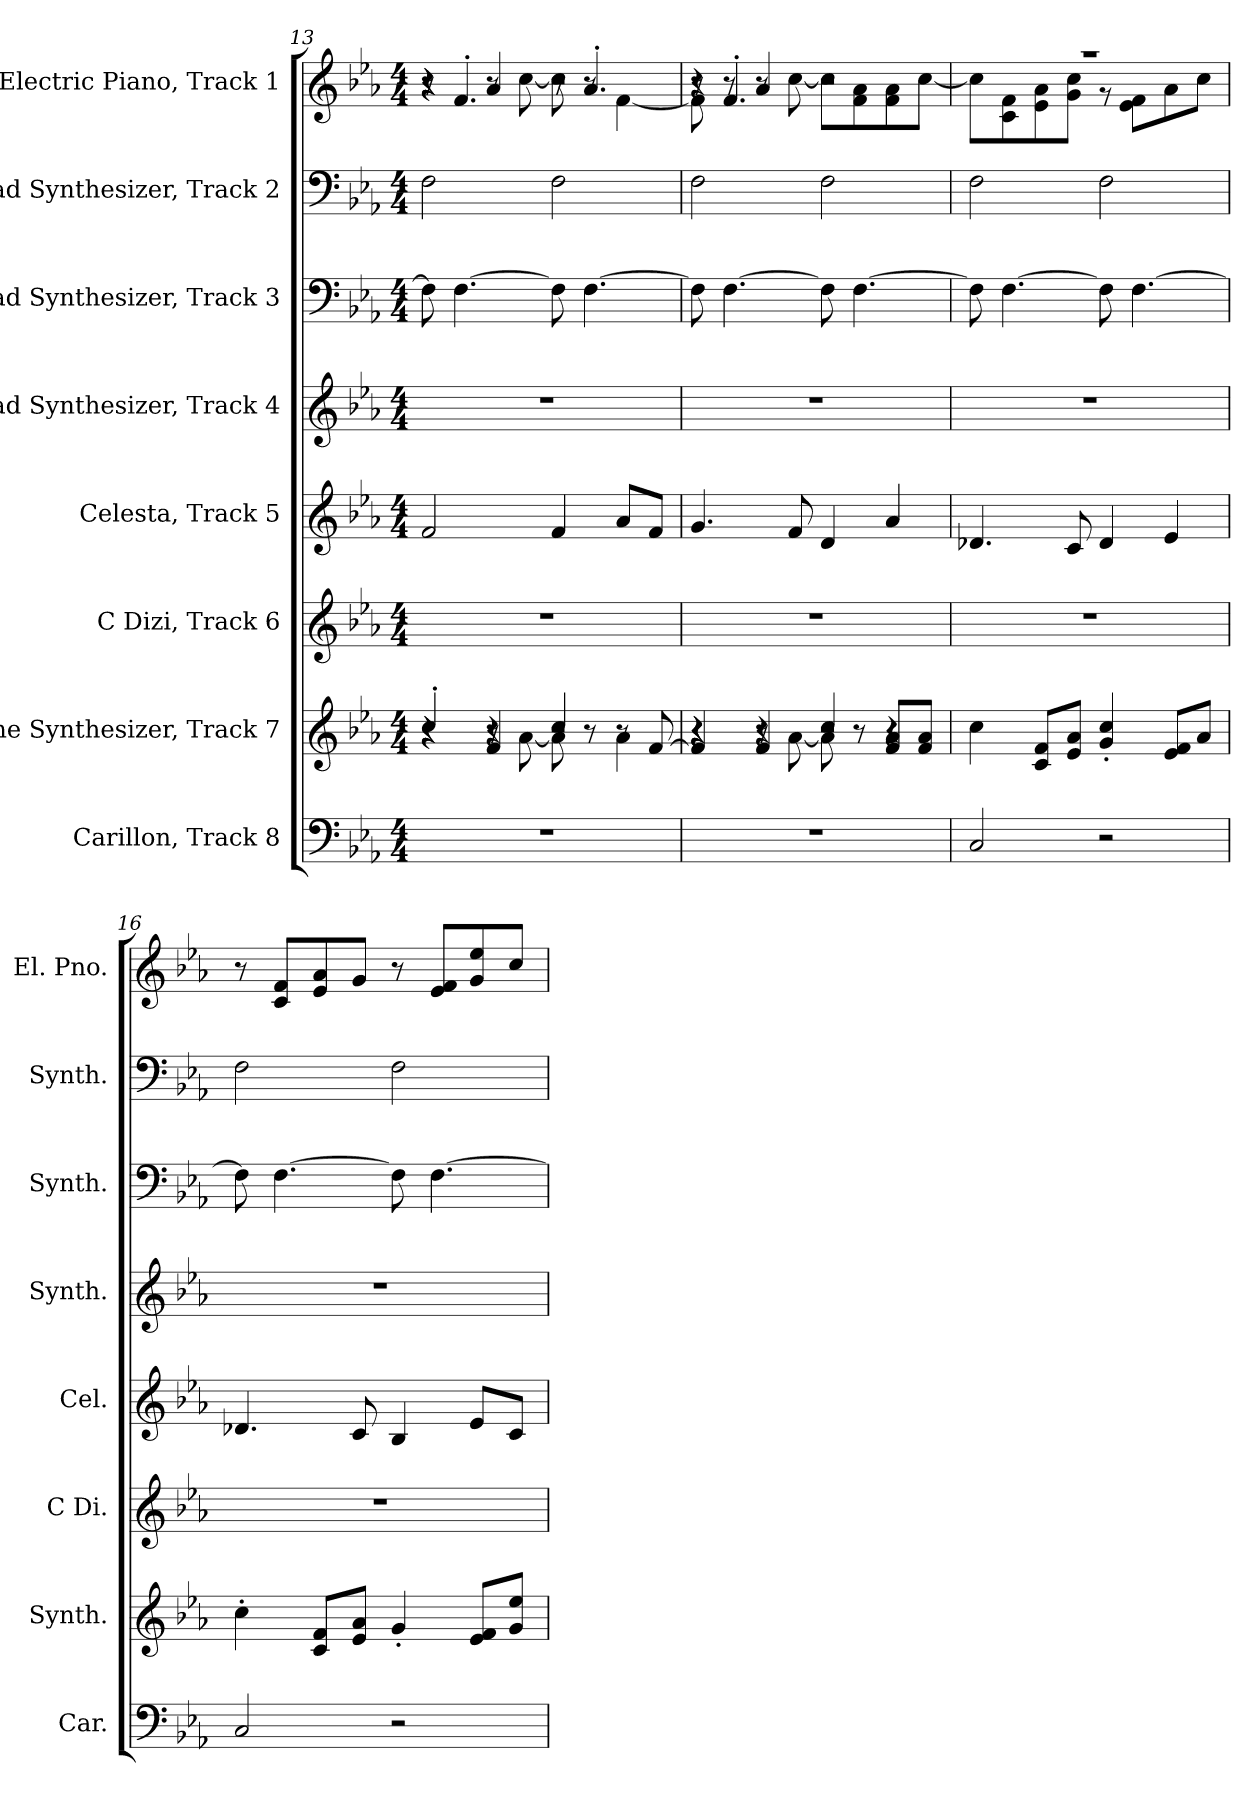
**kern	**kern	**kern	**kern	**kern	**kern	**kern	**kern
*part8	*part7	*part6	*part5	*part4	*part3	*part2	*part1
*staff8	*staff7	*staff6	*staff5	*staff4	*staff3	*staff2	*staff1
*I"Carillon, Track 8	*I"Sine Synthesizer, Track 7	*I"C Dizi, Track 6	*I"Celesta, Track 5	*I"Pad Synthesizer, Track 4	*I"Pad Synthesizer, Track 3	*I"Pad Synthesizer, Track 2	*I"Electric Piano, Track 1
*I'Car.	*I'Synth.	*I'C Di.	*I'Cel.	*I'Synth.	*I'Synth.	*I'Synth.	*I'El. Pno.
*clefF4	*clefG2	*clefG2	*clefG2	*clefG2	*clefF4	*clefF4	*clefG2
*	*	*ITrd-7c-12	*ITrd-7c-12	*	*	*	*
*k[b-e-a-]	*k[b-e-a-]	*k[b-e-a-]	*k[b-e-a-]	*k[b-e-a-]	*k[b-e-a-]	*k[b-e-a-]	*k[b-e-a-]
*M4/4	*M4/4	*M4/4	*M4/4	*M4/4	*M4/4	*M4/4	*M4/4
=13	=13	=13	=13	=13	=13	=13	=13
*	*^	*	*	*	*	*	*^
*	*	*^	*	*	*	*	*	*	*^
1r	4cc'/	4r	4r	1r	2ff/	1r	8F\]	2F\	4r	4r	8r
.	.	.	.	.	.	.	[4.F\	.	.	.	4.f'/
.	4r	8r	4f/	.	.	.	.	.	4a-/	8r	.
.	.	[8a-\	.	.	.	.	.	.	.	[8cc\	.
.	4cc/	8a-\]	2r	.	4ff/	.	8F\]	2F\	8r	8cc\]	2r
.	.	8r	.	.	.	.	[4.F\	.	4.a-'/	8r	.
.	8r	4a-\	.	.	8aa-/L	.	.	.	.	[4f\	.
.	[8f/	.	.	.	8ff/J	.	.	.	.	.	.
=14	=14	=14	=14	=14	=14	=14	=14	=14	=14	=14	=14
1r	4f/]	4r	4r	1r	4.gg/	1r	8F\]	2F\	4r	8f\]	8r
.	.	.	.	.	.	.	[4.F\	.	.	8r	4.f'/
.	4r	8r	4f/	.	.	.	.	.	4a-/	8r	.
.	.	[8a-\	.	.	8ff/	.	.	.	.	[8cc\	.
.	4cc/	8a-\]	2r	.	4dd/	.	8F\]	2F\	2r	8cc\L]	2r
.	.	8r	.	.	.	.	[4.F\	.	.	8f\ 8a-\	.
.	8f/ 8a-/L	4r	.	.	4aa-/	.	.	.	.	8f\ 8a-\	.
.	8f/ 8a-/J	.	.	.	.	.	.	.	.	[8cc\J	.
*	*v	*v	*v	*	*	*	*	*	*	*v	*v
!!LO:PB:g=z
=15	=15	=15	=15	=15	=15	=15	=15	=15
2C/	4cc\	1r	4.dd-X/	1r	8F\]	2F\	1r	8cc\L]
.	.	.	.	.	[4.F\	.	.	8c\ 8f\
.	8c/ 8f/L	.	.	.	.	.	.	8e-\ 8a-\
.	8e-/ 8a-/J	.	8cc/	.	.	.	.	8g\ 8cc\J
2r	4g/' 4cc/'	.	4dd-/	.	8F\]	2F\	.	8r
.	.	.	.	.	[4.F\	.	.	8e-\ 8f\L
.	8e-/ 8f/L	.	4ee-/	.	.	.	.	8a-\
.	8a-/J	.	.	.	.	.	.	8cc\J
*	*	*	*	*	*	*	*v	*v
=16	=16	=16	=16	=16	=16	=16	=16
2C/	4cc'\	1r	4.dd-X/	1r	8F\]	2F\	8r
.	.	.	.	.	[4.F\	.	8c/ 8f/L
.	8c/ 8f/L	.	.	.	.	.	8e-/ 8a-/
.	8e-/ 8a-/J	.	8cc/	.	.	.	8g/J
2r	4g'/	.	4b-/	.	8F\]	2F\	8r
.	.	.	.	.	[4.F\	.	8e-/ 8f/L
.	8e-/ 8f/L	.	8ee-/L	.	.	.	8g/ 8ee-/
.	8g/ 8ee-/J	.	8cc/J	.	.	.	8cc/J
=	=	=	=	=	=	=	=
*-	*-	*-	*-	*-	*-	*-	*-
